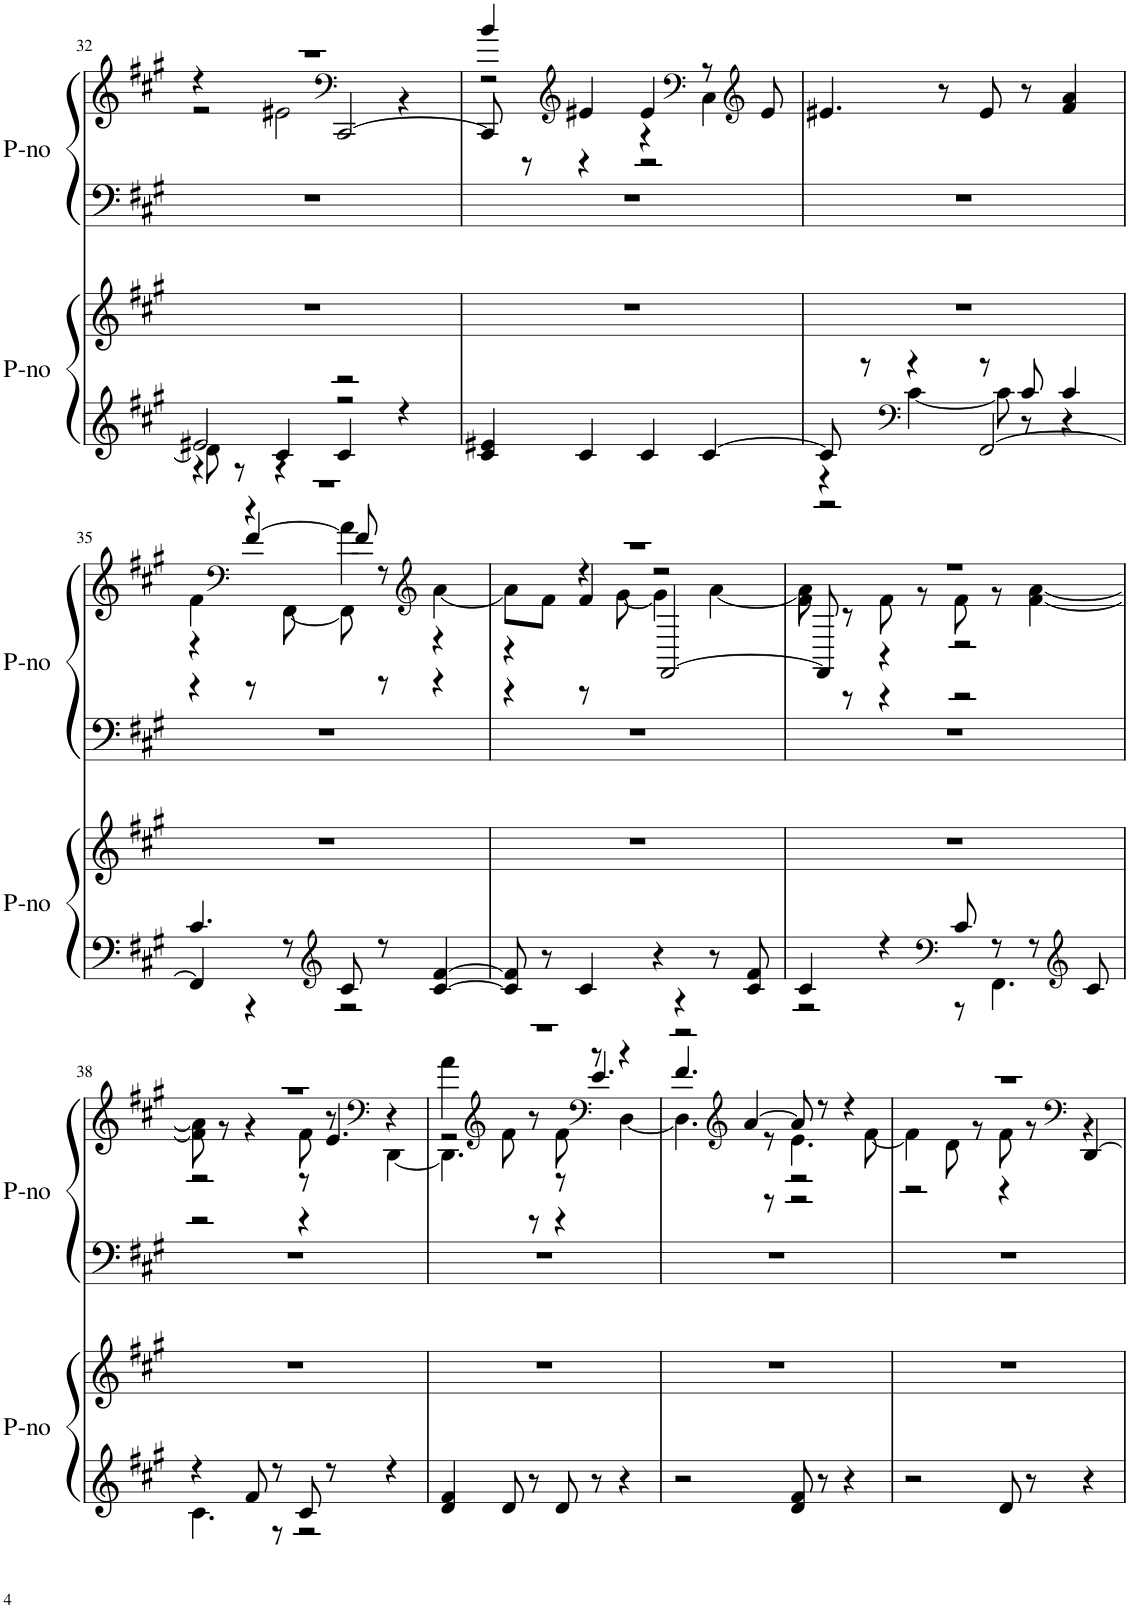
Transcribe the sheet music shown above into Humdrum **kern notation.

**kern	**kern	**kern	**kern
*part2	*part2	*part1	*part1
*staff4	*staff3	*staff2	*staff1
*I"Piano	*	*I"Piano	*
*I'P-no	*	*I'P-no	*
!!LO:PB:g=z
*clefG2	*clefG2	*clefF4	*clefG2
*k[f#c#g#]	*k[f#c#g#]	*k[f#c#g#]	*k[f#c#g#]
*M4/4	*M4/4	*M4/4	*M4/4
=32	=32	=32	=32
*^	*	*	*^
*	*^	*	*	*	*^
2e#X/	8d\]	4r	1r	1r	1r	4r	2r
.	8r	.	.	.	.	.	.
.	4r	4c#/	.	.	.	2e#X\	.
*	*	*	*	*	*clefF4	*	*
2r	2r	4c#/	.	.	.	.	[2CC#/
.	.	4r	.	.	.	4r	.
*v	*v	*v	*	*	*	*	*
=33	=33	=33	=33	=33	=33
4c#/ 4e#X/	1r	1r	4b/	2r	8CC#/]
.	.	.	.	.	8r
*	*	*	*clefG2	*	*
4c#/	.	.	4e#X/	.	4r
4c#/	.	.	4e#/	4r	2r
*	*	*	*clefF4	*	*
[4c#/	.	.	8r	4C#\	.
*	*	*	*clefG2	*	*
.	.	.	8e#/	.	.
*	*	*	*v	*v	*v
=34	=34	=34	=34
*^	*	*	*
*	*^	*	*	*
8c#/]	4r	2r	1r	1r	4.e#X/
8r	.	.	.	.	.
*clefF4	*	*	*	*	*
4r	[4c#\	.	.	.	.
.	.	.	.	.	8r
8r	8c#\]	[2FF#/	.	.	8e#/
8c#/	8r	.	.	.	8r
4c#/	4r	.	.	.	4f#/ 4a/
*	*v	*v	*	*	*
!!LO:LB:g=z
=35	=35	=35	=35	=35
*	*	*	*	*^
*	*	*	*	*	*^
*	*	*	*	*	*	*^
4.c#/	4FF#/]	1r	1r	1r	4f#\	4r	4r
*	*	*	*	*clefF4	*	*	*
.	4r	.	.	.	4r	[4f#/	8r
8r	.	.	.	.	.	.	[8FF#\
*clefG2	*	*	*	*	*	*	*
8c#/	2r	.	.	.	4a\	8f#/]	8FF#\]
8r	.	.	.	.	.	8r	8r
*	*	*	*	*clefG2	*	*	*
[4c#/ [4f#/	.	.	.	.	[4a\	4r	4r
*v	*v	*	*	*	*	*	*
=36	=36	=36	=36	=36	=36	=36
8c#/] 8f#/]	1r	1r	1r	8a\L]	4r	4r
8r	.	.	.	8f#\J	.	.
4c#/	.	.	.	4r	4f#/	8r
.	.	.	.	.	.	[8g#\
4r	.	.	.	2r	[2FF#/	4g#\]
8r	.	.	.	.	.	[4a\
8c#/ 8f#/	.	.	.	.	.	.
=37	=37	=37	=37	=37	=37	=37
*^	*	*	*	*	*	*
4c#/	2r	1r	1r	1r	4f#\	8FF#/]	8a\]
.	.	.	.	.	.	8r	8r
4r	.	.	.	.	8f#\	4r	4r
.	.	.	.	.	8r	.	.
*clefF4	*	*	*	*	*	*	*
8c#/	8r	.	.	.	8f#\	2r	2r
8r	4.FF#\	.	.	.	8r	.	.
8r	.	.	.	.	[4f#\ [4a\	.	.
*clefG2	*	*	*	*	*	*	*
8c#/	.	.	.	.	.	.	.
!!LO:LB:g=z	!!	!!	!!
=38	=38	=38	=38	=38	=38	=38	=38
4r	4.c#\	1r	1r	1r	8f#\] 8a\]	2r	2r
.	.	.	.	.	8r	.	.
8f#/	.	.	.	.	4r	.	.
8r	8r	.	.	.	.	.	.
8c#/	2r	.	.	.	8f#\	8r	4r
8r	.	.	.	.	8r	4.e/	.
*	*	*	*	*clefF4	*	*	*
4r	.	.	.	.	4r	.	[4DD\
*v	*v	*	*	*	*	*	*
=39	=39	=39	=39	=39	=39	=39
4d/ 4f#/	1r	1r	1r	4a\	2r	4.DD\]
*	*	*	*clefG2	*	*	*
8d/	.	.	.	8f#\	.	.
8r	.	.	.	8r	.	8r
8d/	.	.	.	8f#\	8r	4r
*	*	*	*clefF4	*	*	*
8r	.	.	.	8r	4.e/	.
4r	.	.	.	4r	.	[4D\
=40	=40	=40	=40	=40	=40	=40
2r	1r	1r	4r	2r	4.f#/	4.D\]
*	*	*	*clefG2	*	*	*
.	.	.	[4a/	.	.	.
.	.	.	.	.	8r	8r
8d/ 8f#/	.	.	8a/]	4.e\	2r	2r
8r	.	.	8r	.	.	.
4r	.	.	4r	.	.	.
.	.	.	.	[8f#\	.	.
*	*	*	*	*	*v	*v
=41	=41	=41	=41	=41	=41
2r	1r	1r	1r	4f#\]	2r
.	.	.	.	8d\	.
.	.	.	.	8r	.
8d/	.	.	.	8f#\	4r
8r	.	.	.	8r	.
*	*	*	*clefF4	*	*
4r	.	.	.	4r	[4DD/
*	*	*	*v	*v	*v
=	=	=	=
*-	*-	*-	*-
